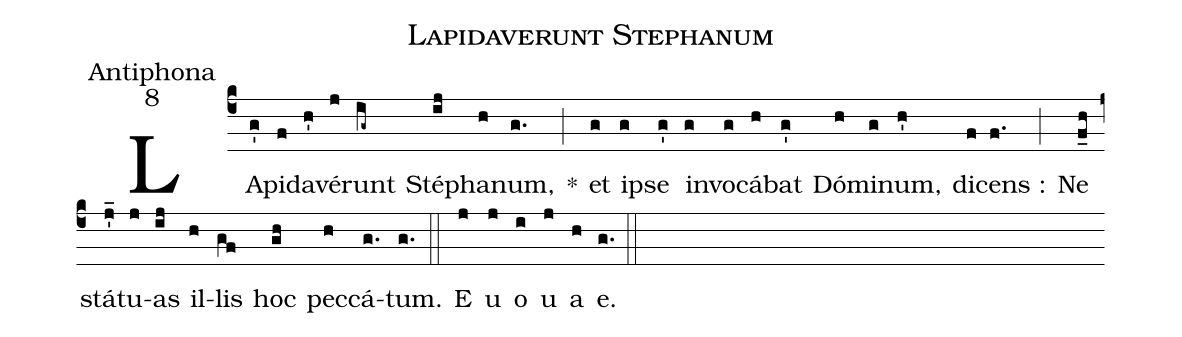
name:Lapidaverunt Stephanum;
office-part:Antiphona;
mode:8;
%%
(c4) LA(g')pi(f)da(h')vé(j)runt(ig~) Sté(ij)pha(h)num,(g.) *(;) et(g) i(g)pse(g') in(g)vo(g)cá(h)bat(g') Dó(h)mi(g)num,(h') di(f)cens :(f.) (;) Ne(f_h) stá(j'_)tu(j)as(ij) il(h)lis(gf) hoc(gh) pec(h)cá(g.)tum.(g.) (::) <eu>E(j) u(j) o(i) u(j) a(h) e.</eu>(g.) (::)
